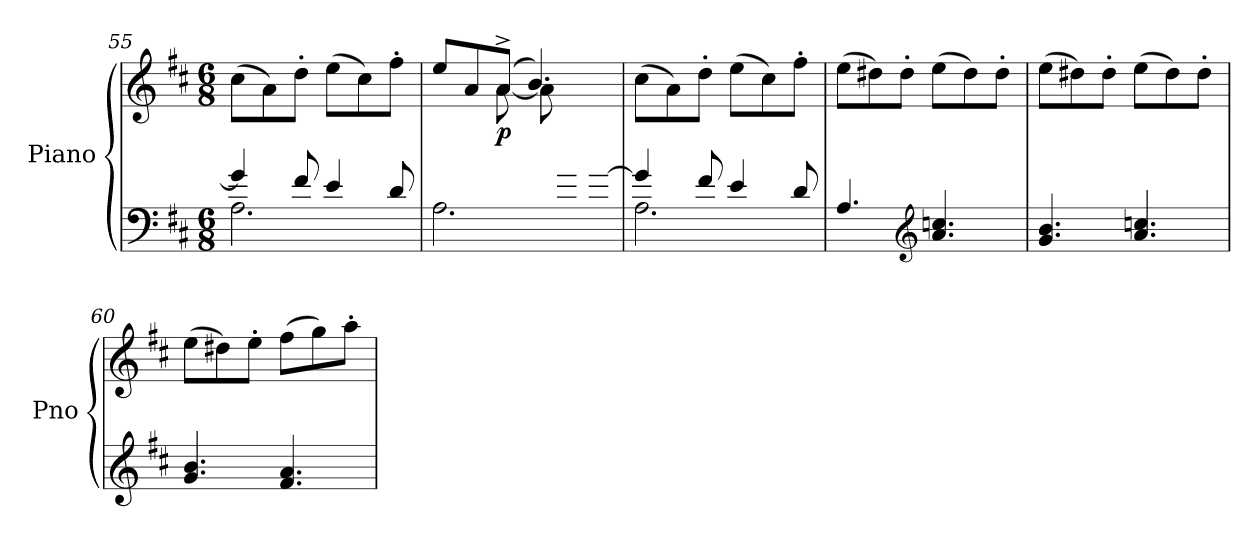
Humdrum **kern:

**kern	**kern	**dynam
*part1	*part1	*part1
*staff2	*staff1	*staff1/2
*I"Piano	*	*
*I'Pno	*	*
*clefF4	*clefG2	*
*k[f#c#]	*k[f#c#]	*
*M6/8	*M6/8	*
=55	=55	=55
*^	*	*
4g/]	2.A\	(>8cc#>\L	.
.	.	8a\)	.
8f#</	.	8dd>'\J	.
4e</	.	(>8ee>\L	.
.	.	8cc#\)	.
8d/	.	8ff#'\J	.
=56	=56	=56	=56
*	*	*^	*
2ryy	2.A\	8ee/L	4ryy	.
.	.	8a/	.	.
!	!	!	!	!LO:DY:b
.	.	(>8a^/J	(<[8a\	p
.	.	4.b/)	8a\L]	.
8g/)	.	.	4ryy	.
[8g/J	.	.	.	.
*	*	*v	*v	*
=57	=57	=57	=57
4g/]	2.A\	(>8cc#>\L	.
.	.	8a\)	.
8f#/	.	8dd'\J	.
4e/	.	(>8ee\L	.
.	.	8cc#\)	.
8d/	.	8ff#'\J	.
*v	*v	*	*
=58	=58	=58
4.A/	(>8ee\L	.
.	8dd#X\)	.
.	8dd#'\J	.
*clefG2	*	*
4.a/<< 4.ccn/<<	(>8ee\L	.
.	8dd#\)	.
.	8dd#'\J	.
!!LO:LB:g=z
=59	=59	=59
4.g/ 4.b/	(>8ee\L	.
.	8dd#X\)	.
.	8dd#'\J	.
4.a/ 4.ccn/	(>8ee\L	.
.	8dd#\)	.
.	8dd#'\J	.
=60	=60	=60
4.g/ 4.b/	(>8ee\L	.
.	8dd#X\)	.
.	8ee'\J	.
4.f#/<< 4.a/<<	(>8ff#\L	.
.	8gg\)	.
.	8aa'\J	.
=	=	=
*-	*-	*-
